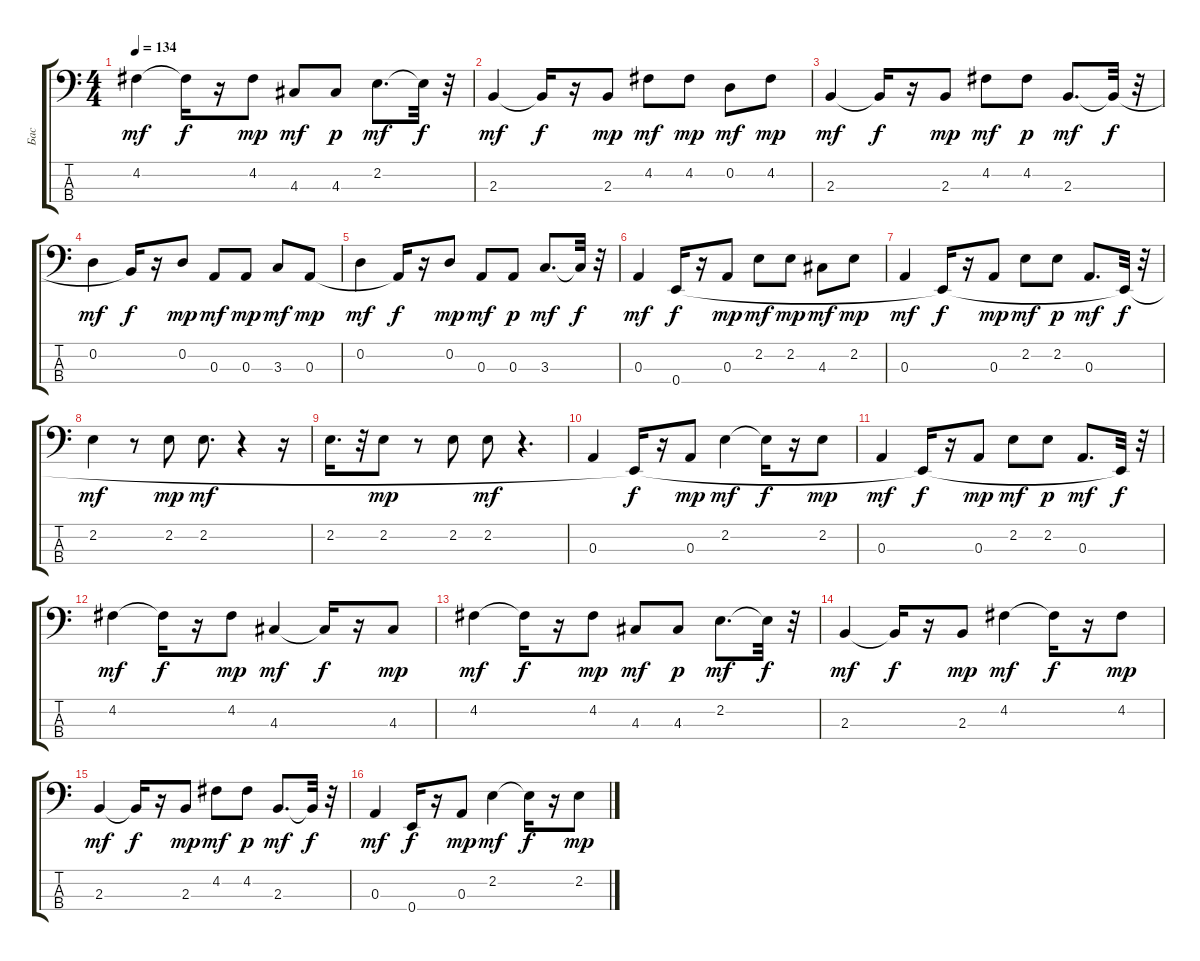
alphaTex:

\track ("Бас" "Бас") {instrument fretlessbass}
\staff {score tabs}
\tuning (G2 D2 A1 E1) {hide}
\ts (4 4)
\tempo 134
\clef f4
\ks c
4.2.4{dy mf} 4.2{t}.16{dy f} r.16 4.2.8{dy mp} 4.3.8{dy mf} 4.3.8{dy p} 2.2.8{d dy mf} 2.2{t}.32{dy f} r.32 |
2.3.4{dy mf} 2.3{t}.16{dy f} r.16 2.3.8{dy mp} 4.2.8{dy mf} 4.2.8{dy mp} 0.2.8{dy mf} 4.2.8{dy mp} |
2.3.4{dy mf} 2.3{t}.16{dy f} r.16 2.3.8{dy mp} 4.2.8{dy mf} 4.2.8{dy p} 2.3.8{d dy mf} 2.3{t}.32{dy f} r.32 |
0.2.4{dy mf} 2.3{t}.16{dy f} r.16 0.2.8{dy mp} 0.3.8{dy mf} 0.3.8{dy mp} 3.3.8{dy mf} 0.3.8{dy mp} |
0.2.4{dy mf} 0.3{t}.16{dy f} r.16 0.2.8{dy mp} 0.3.8{dy mf} 0.3.8{dy p} 3.3.8{d dy mf} 3.3{t}.32{dy f} r.32 |
0.3.4{dy mf} 0.4.16{dy f} r.16 0.3.8{dy mp} 2.2.8{dy mf} 2.2.8{dy mp} 4.3.8{dy mf} 2.2.8{dy mp} |
0.3.4{dy mf} 0.4{t}.16{dy f} r.16 0.3.8{dy mp} 2.2.8{dy mf} 2.2.8{dy p} 0.3.8{d dy mf} 0.4{t}.32{dy f} r.32 |
2.2.4{dy mf} r.8 2.2.8{dy mp} 2.2.8{d dy mf} r.4 r.16 |
2.2.16{d} r.32 2.2.8{dy mp} r.8 2.2.8 2.2.8{dy mf} r.4{d} |
0.3.4 0.4{t}.16{dy f} r.16 0.3.8{dy mp} 2.2.4{dy mf} 2.2{t}.16{dy f} r.16 2.2.8{dy mp} |
0.3.4{dy mf} 0.4{t}.16{dy f} r.16 0.3.8{dy mp} 2.2.8{dy mf} 2.2.8{dy p} 0.3.8{d dy mf} 0.4{t}.32{dy f} r.32 |
4.2.4{dy mf} 4.2{t}.16{dy f} r.16 4.2.8{dy mp} 4.3.4{dy mf} 4.3{t}.16{dy f} r.16 4.3.8{dy mp} |
4.2.4{dy mf} 4.2{t}.16{dy f} r.16 4.2.8{dy mp} 4.3.8{dy mf} 4.3.8{dy p} 2.2.8{d dy mf} 2.2{t}.32{dy f} r.32 |
2.3.4{dy mf} 2.3{t}.16{dy f} r.16 2.3.8{dy mp} 4.2.4{dy mf} 4.2{t}.16{dy f} r.16 4.2.8{dy mp} |
2.3.4{dy mf} 2.3{t}.16{dy f} r.16 2.3.8{dy mp} 4.2.8{dy mf} 4.2.8{dy p} 2.3.8{d dy mf} 2.3{t}.32{dy f} r.32 |
0.3.4{dy mf} 0.4.16{dy f} r.16 0.3.8{dy mp} 2.2.4{dy mf} 2.2{t}.16{dy f} r.16 2.2.8{dy mp}
